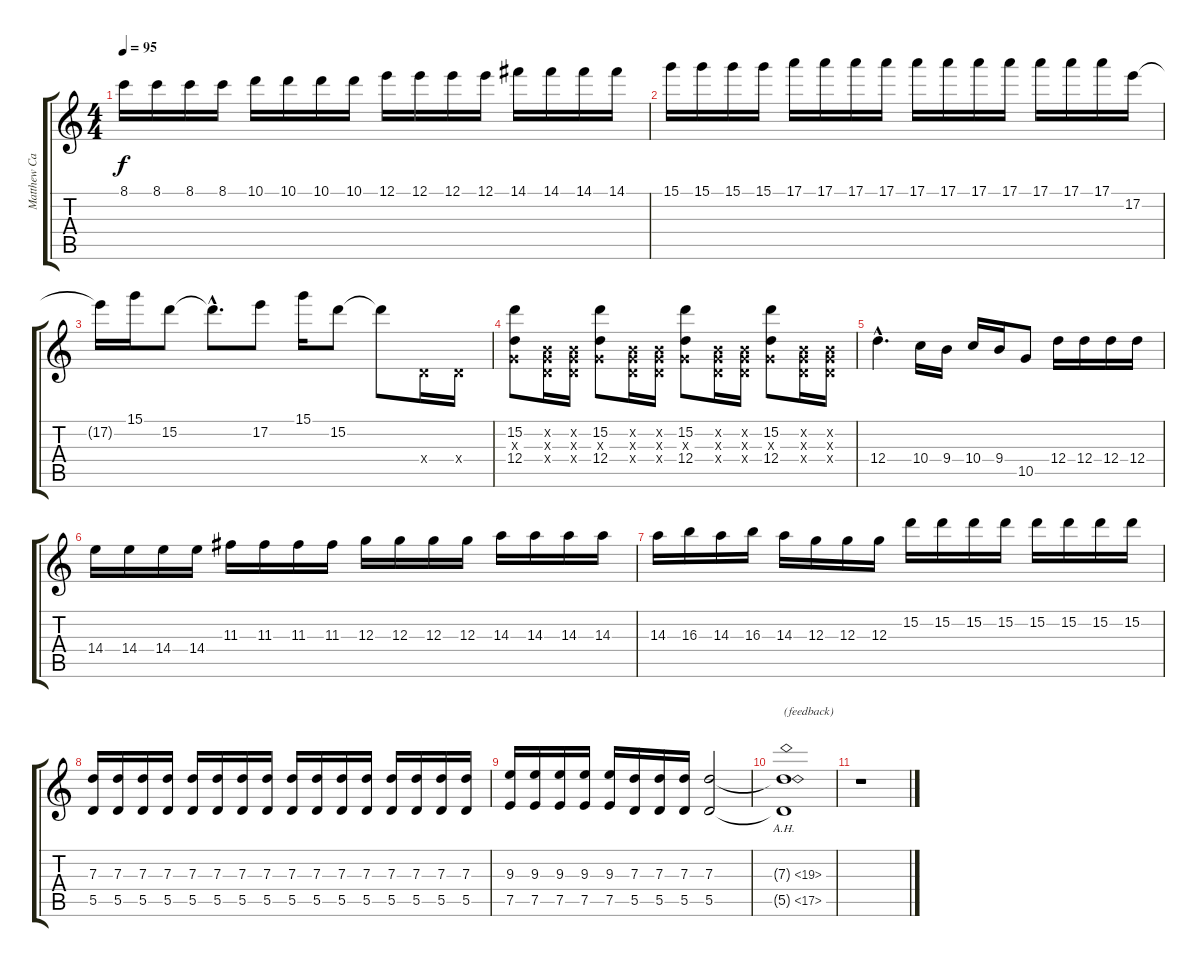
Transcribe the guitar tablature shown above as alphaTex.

\track ("Matthew Caws (2)" "Matthew Ca") {instrument overdrivenguitar}
\staff {score tabs}
\tuning (E4 B3 G3 D3 A2 E2) {hide}
\ts (4 4)
\tempo 95
\clef g2
\ks c
8.1{t}.16{dy f} 8.1.16 8.1.16 8.1.16 10.1.16 10.1.16 10.1.16 10.1.16 12.1.16 12.1.16 12.1.16 12.1.16 14.1.16 14.1.16 14.1.16 14.1.16 |
15.1.16 15.1.16 15.1.16 15.1.16 17.1.16 17.1.16 17.1.16 17.1.16 17.1.16 17.1.16 17.1.16 17.1.16 17.1.16 17.1.16 17.1.16 17.2.16 |
17.2{t}.16 15.1.16 15.2.8 15.2{hac t}.8{d} 17.2.8 15.1.16 15.2.8 15.2{t}.8 0.4{x}.16 0.4{x}.16 |
(15.2 0.3{x} 12.4).8 (0.2{x} 0.3{x} 0.4{x}).16 (0.2{x} 0.3{x} 0.4{x}).16 (15.2 0.3{x} 12.4).8 (0.2{x} 0.3{x} 0.4{x}).16 (0.2{x} 0.3{x} 0.4{x}).16 (15.2 0.3{x} 12.4).8 (0.2{x} 0.3{x} 0.4{x}).16 (0.2{x} 0.3{x} 0.4{x}).16 (15.2 0.3{x} 12.4).8 (0.2{x} 0.3{x} 0.4{x}).16 (0.2{x} 0.3{x} 0.4{x}).16 |
12.4{hac}.4{d} 10.4.16 9.4.16 10.4.16 9.4.16 10.5.8 12.4.16 12.4.16 12.4.16 12.4.16 |
14.4.16 14.4.16 14.4.16 14.4.16 11.3.16 11.3.16 11.3.16 11.3.16 12.3.16 12.3.16 12.3.16 12.3.16 14.3.16 14.3.16 14.3.16 14.3.16 |
14.3.16 16.3.16 14.3.16 16.3.16 14.3.16 12.3.16 12.3.16 12.3.16 15.2.16 15.2.16 15.2.16 15.2.16 15.2.16 15.2.16 15.2.16 15.2.16 |
(7.3 5.5).16 (7.3 5.5).16 (7.3 5.5).16 (7.3 5.5).16 (7.3 5.5).16 (7.3 5.5).16 (7.3 5.5).16 (7.3 5.5).16 (7.3 5.5).16 (7.3 5.5).16 (7.3 5.5).16 (7.3 5.5).16 (7.3 5.5).16 (7.3 5.5).16 (7.3 5.5).16 (7.3 5.5).16 |
(9.3 7.5).16 (9.3 7.5).16 (9.3 7.5).16 (9.3 7.5).16 (9.3 7.5).16 (7.3 5.5).16 (7.3 5.5).16 (7.3 5.5).16 (7.3 5.5).2 |
(7.3{ah 12 t} 5.5{ah 12 t}).1{txt "(feedback)"} |
r.1
